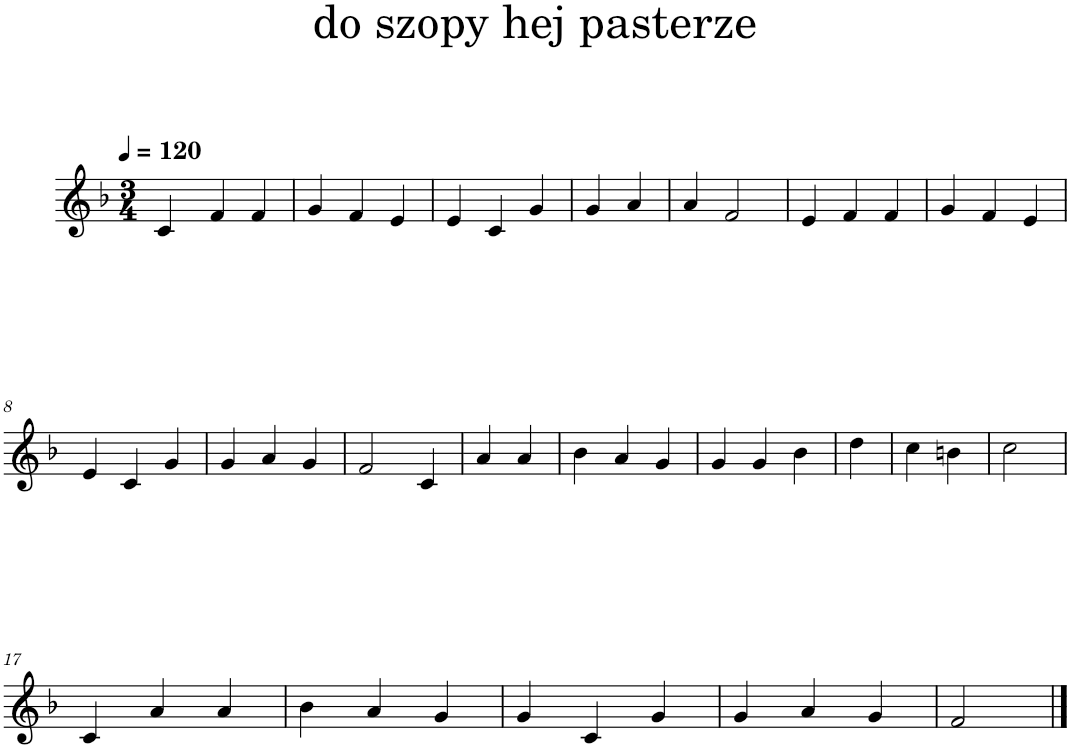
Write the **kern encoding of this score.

**kern
*part1
*staff1
*I"Piano
*I'Pno.
*clefG2
*k[b-]
*M3/4
*MM120
=1
4c/
4f/
4f/
=2
4g/
4f/
4e/
=3
4e/
4c/
4g/
=4
4g/
4a/
=5
4a/
2f/
=6
4e/
4f/
4f/
=7
4g/
4f/
4e/
!!LO:LB:g=z
=8
4e/
4c/
4g/
=9
4g/
4a/
4g/
=10
2f/
4c/
=11
4a/
4a/
=12
4b-\
4a/
4g/
=13
4g/
4g/
4b-\
=14
4dd\
=15
4cc\
4bn\
=16
2cc\
!!LO:LB:g=z
=17
4c/
4a/
4a/
=18
4b-\
4a/
4g/
=19
4g/
4c/
4g/
=20
4g/
4a/
4g/
=21
2f/
==
*-
